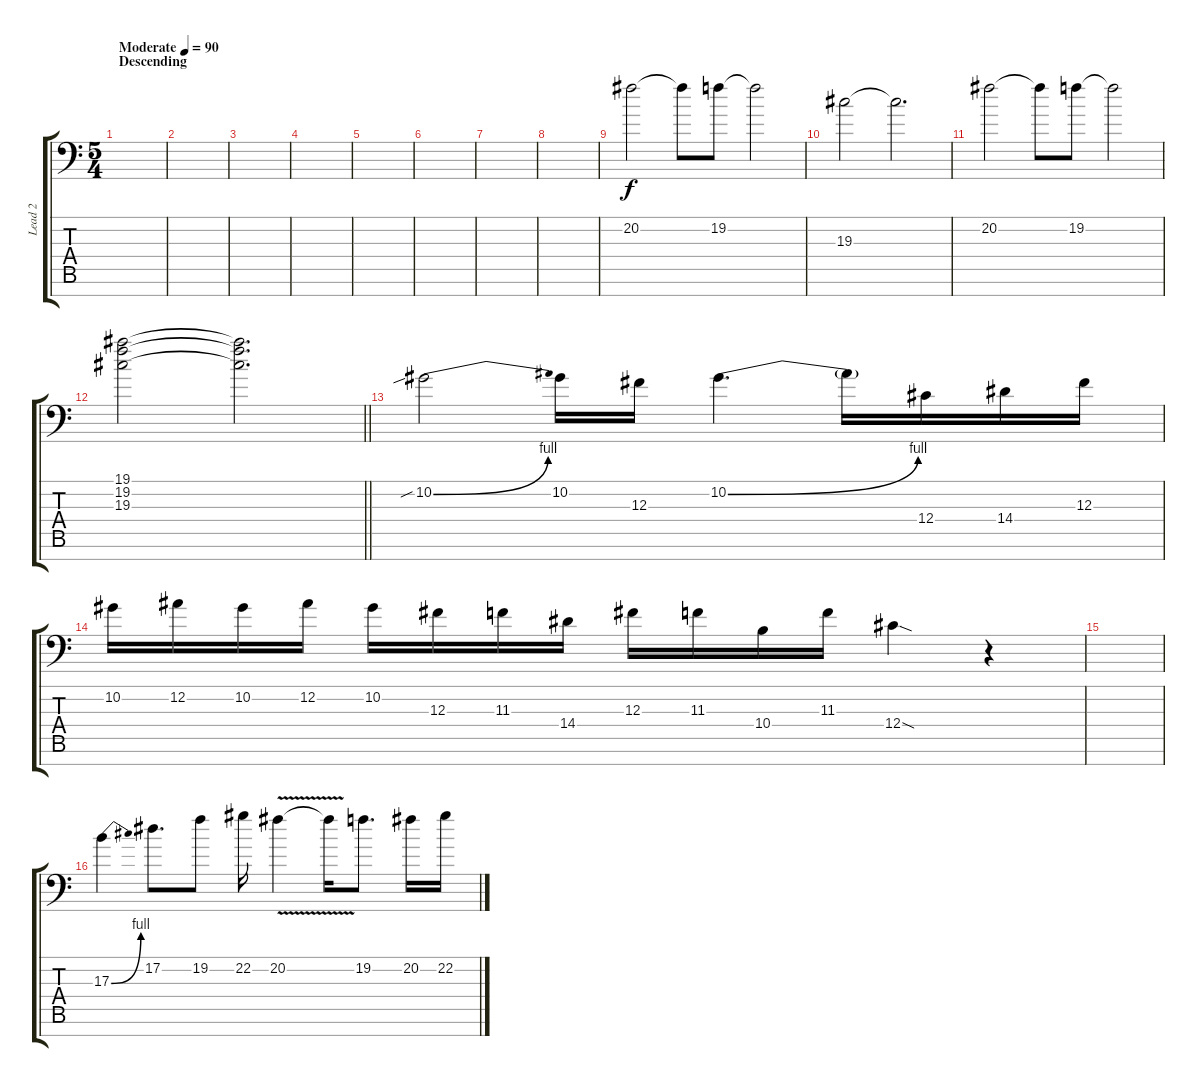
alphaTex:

\track ("Lead 2" "Lead 2") {instrument synthvoice}
\staff {score tabs}
\tuning (Eb4 Bb3 Gb3 Db3 Ab2 Eb2 Bb1) {hide}
\ts (5 4)
\section ("" "Descending")
\tempo (90 "Moderate")
\clef f4
\ks c
|
|
|
|
|
|
|
|
20.2.2 20.2{t}.8 19.2.8 19.2{t}.2 |
19.3.2 19.3{t}.2{d} |
20.2.2 20.2{t}.8 19.2.8 19.2{t}.2 |
\barLineRight lightlight
(19.1 19.2 19.3).2 (19.1{t} 19.2{t} 19.3{t}).2{d instrument overdrivenguitar} |
10.2{be (bend 0 0 60 4) sib}.2 10.2.16 12.3.16 10.2{be (bend 0 0 60 4)}.4{d} 10.2{t}.16 12.4.16 14.4.16 12.3.16 |
10.2.16 12.2.16 10.2.16 12.2.16 10.2.16 12.3.16 11.3.16 14.4.16 12.3.16 11.3.16 10.4.16 11.3.16 12.4{sod}.4 r.4 |
|
17.3{be (bend 0 0 60 4)}.4 17.2.8{d} 19.2.8 22.2.16 20.2{v}.4 20.2{t}.16 19.2.8{d} 20.2.16 22.2.16
